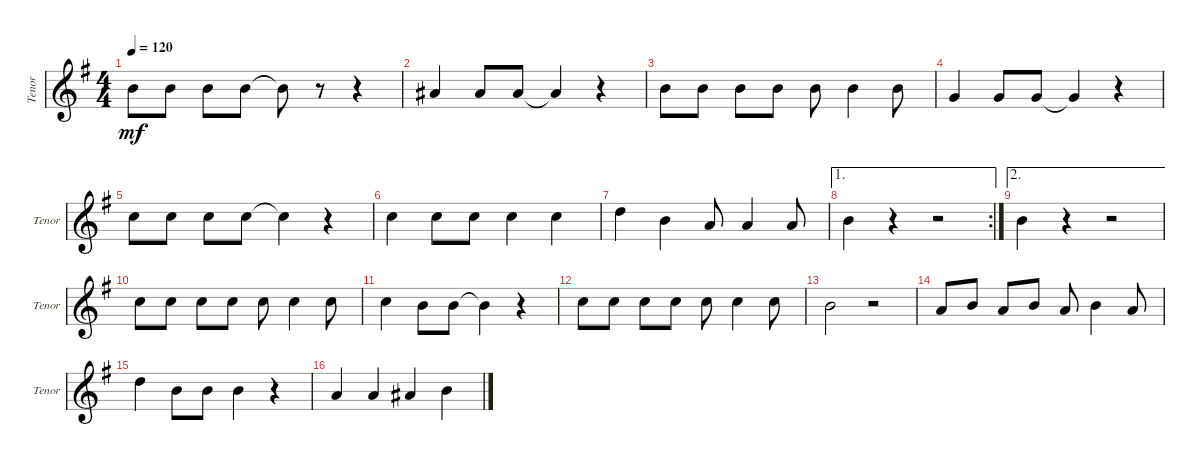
\defaultSystemsLayout 4
\bracketExtendMode groupsimilarinstruments
\singleTrackTrackNamePolicy allsystems
\multiTrackTrackNamePolicy allsystems
\otherSystemsTrackNameOrientation horizontal
\track ("Tenor" "Tenor") {instrument acousticguitarsteel}
\staff {score}
\tuning (E4 B3 G3 D3 A2 E2)
\ts (4 4)
\tempo 120
\clef g2
\scale
0.513944
\ks g
9.4.8{dy mf instrument acousticguitarsteel} 0.2.8 0.2.8 0.2.8 0.2{t}.8 r.8 r.4 |
\scale
0.243028 3.3.4 3.3.8 3.3.8 3.3{t}.4 r.4 |
\scale
0.243028 9.4.8 9.4.8 9.4.8 9.4.8 0.2.8 0.2.4 0.2.8 |
\scale
0.333333 0.3.4 0.3.8 0.3.8 0.3{t}.4 r.4 |
\scale
0.333333 1.2.8 1.2.8 1.2.8 1.2.8 1.2{t}.4 r.4 |
\scale
0.333333 1.2.4 1.2.8 1.2.8 1.2.4 1.2.4 |
\scale
0.322751 7.3.4 0.2.4 7.4.8 7.4.4 7.4.8 |
\ae 1
\rc 2
\scale
0.354497 0.2.4 r.4 r.2 |
\ae 2
\scale
0.322751 0.2.4 r.4 r.2 |
\scale
0.333333 1.2.8 1.2.8 1.2.8 1.2.8 1.2.8 1.2.4 1.2.8 |
\scale
0.333333 1.2.4 0.2.8 0.2.8 0.2{t}.4 r.4 |
\scale
0.333333 1.2.8 1.2.8 1.2.8 1.2.8 1.2.8 1.2.4 1.2.8 |
\scale
0.333333 0.2.2 r.2 |
\scale
0.333333 2.3.8 0.2.8 2.3.8 0.2.8 2.3.8 0.2.4 2.3.8 |
\scale
0.333333 7.3.4 0.2.8 0.2.8 0.2.4 r.4 |
\scale
0.333333 2.3.4 2.3.4 3.3.4 0.2.4
